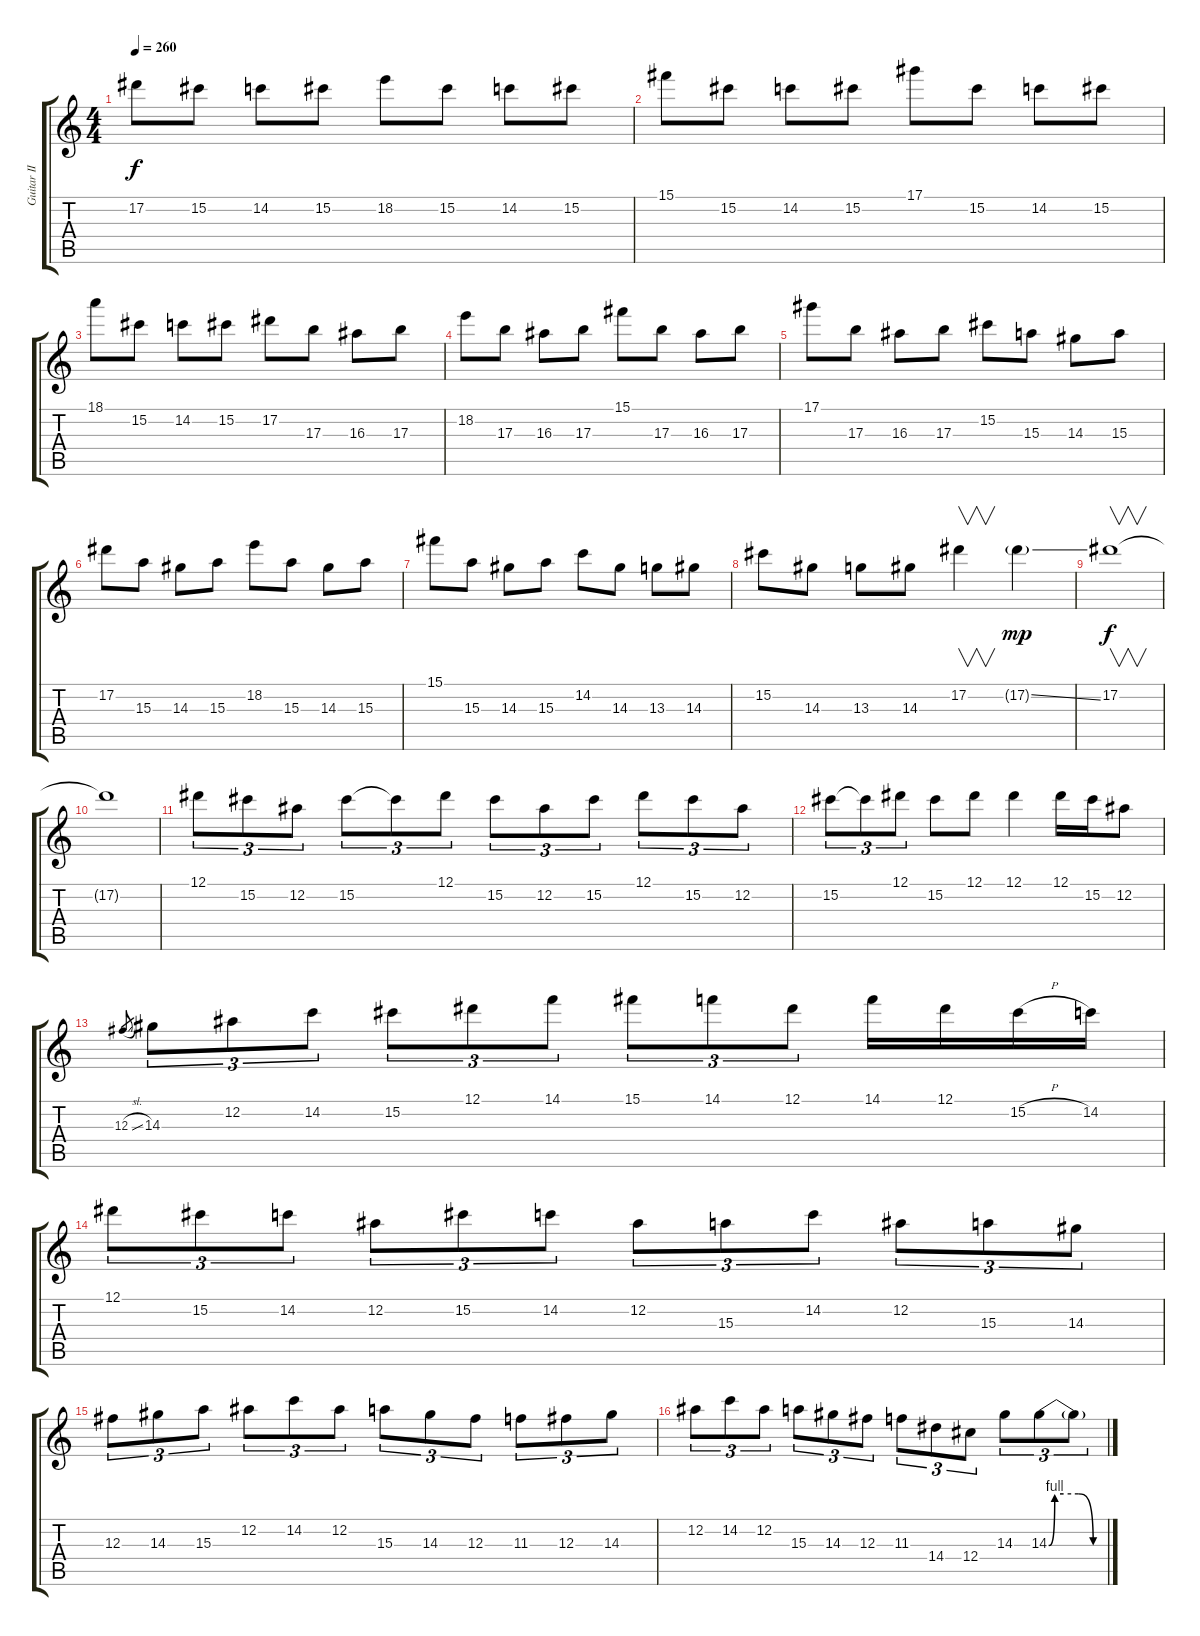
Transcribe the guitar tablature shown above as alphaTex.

\track ("Guitar II" "Guitar II") {instrument overdrivenguitar}
\staff {score tabs}
\tuning (Eb4 Bb3 Gb3 Db3 Ab2 Eb2) {hide}
\ts (4 4)
\tempo 260
\clef g2
\ks c
17.2.8{dy f} 15.2.8 14.2.8 15.2.8 18.2.8 15.2.8 14.2.8 15.2.8 |
15.1.8 15.2.8 14.2.8 15.2.8 17.1.8 15.2.8 14.2.8 15.2.8 |
18.1.8 15.2.8 14.2.8 15.2.8 17.2.8 17.3.8 16.3.8 17.3.8 |
18.2.8 17.3.8 16.3.8 17.3.8 15.1.8 17.3.8 16.3.8 17.3.8 |
17.1.8 17.3.8 16.3.8 17.3.8 15.2.8 15.3.8 14.3.8 15.3.8 |
17.2.8 15.3.8 14.3.8 15.3.8 18.2.8 15.3.8 14.3.8 15.3.8 |
15.1.8 15.3.8 14.3.8 15.3.8 14.2.8 14.3.8 13.3.8 14.3.8 |
15.2.8 14.3.8 13.3.8 14.3.8 17.2.4{v} 17.2{ss g}.4{dy mp} |
17.2.1{v dy f} |
17.2{t}.1 |
12.1.8{tu (3 2)} 15.2.8{tu (3 2)} 12.2.8{tu (3 2)} 15.2.8{tu (3 2)} 15.2{t}.8{tu (3 2)} 12.1.8{tu (3 2)} 15.2.8{tu (3 2)} 12.2.8{tu (3 2)} 15.2.8{tu (3 2)} 12.1.8{tu (3 2)} 15.2.8{tu (3 2)} 12.2.8{tu (3 2)} |
15.2.8{tu (3 2)} 15.2{t}.8{tu (3 2)} 12.1.8{tu (3 2)} 15.2.8 12.1.8 12.1.4 12.1.16 15.2.16 12.2.8 |
12.3{sl}.8{gr} 14.3.8{tu (3 2)} 12.2.8{tu (3 2)} 14.2.8{tu (3 2)} 15.2.8{tu (3 2)} 12.1.8{tu (3 2)} 14.1.8{tu (3 2)} 15.1.8{tu (3 2)} 14.1.8{tu (3 2)} 12.1.8{tu (3 2)} 14.1.16 12.1.16 15.2{h}.16 14.2.16 |
12.1.8{tu (3 2)} 15.2.8{tu (3 2)} 14.2.8{tu (3 2)} 12.2.8{tu (3 2)} 15.2.8{tu (3 2)} 14.2.8{tu (3 2)} 12.2.8{tu (3 2)} 15.3.8{tu (3 2)} 14.2.8{tu (3 2)} 12.2.8{tu (3 2)} 15.3.8{tu (3 2)} 14.3.8{tu (3 2)} |
12.3.8{tu (3 2)} 14.3.8{tu (3 2)} 15.3.8{tu (3 2)} 12.2.8{tu (3 2)} 14.2.8{tu (3 2)} 12.2.8{tu (3 2)} 15.3.8{tu (3 2)} 14.3.8{tu (3 2)} 12.3.8{tu (3 2)} 11.3.8{tu (3 2)} 12.3.8{tu (3 2)} 14.3.8{tu (3 2)} |
12.2.8{tu (3 2)} 14.2.8{tu (3 2)} 12.2.8{tu (3 2)} 15.3.8{tu (3 2)} 14.3.8{tu (3 2)} 12.3.8{tu (3 2)} 11.3.8{tu (3 2)} 14.4.8{tu (3 2)} 12.4.8{tu (3 2)} 14.3.8{tu (3 2)} 14.3{be (custom 0 0 6 4 15 4 30 4 45 0 60 0)}.8{tu (3 2)} 14.3{t}.8{tu (3 2)}
